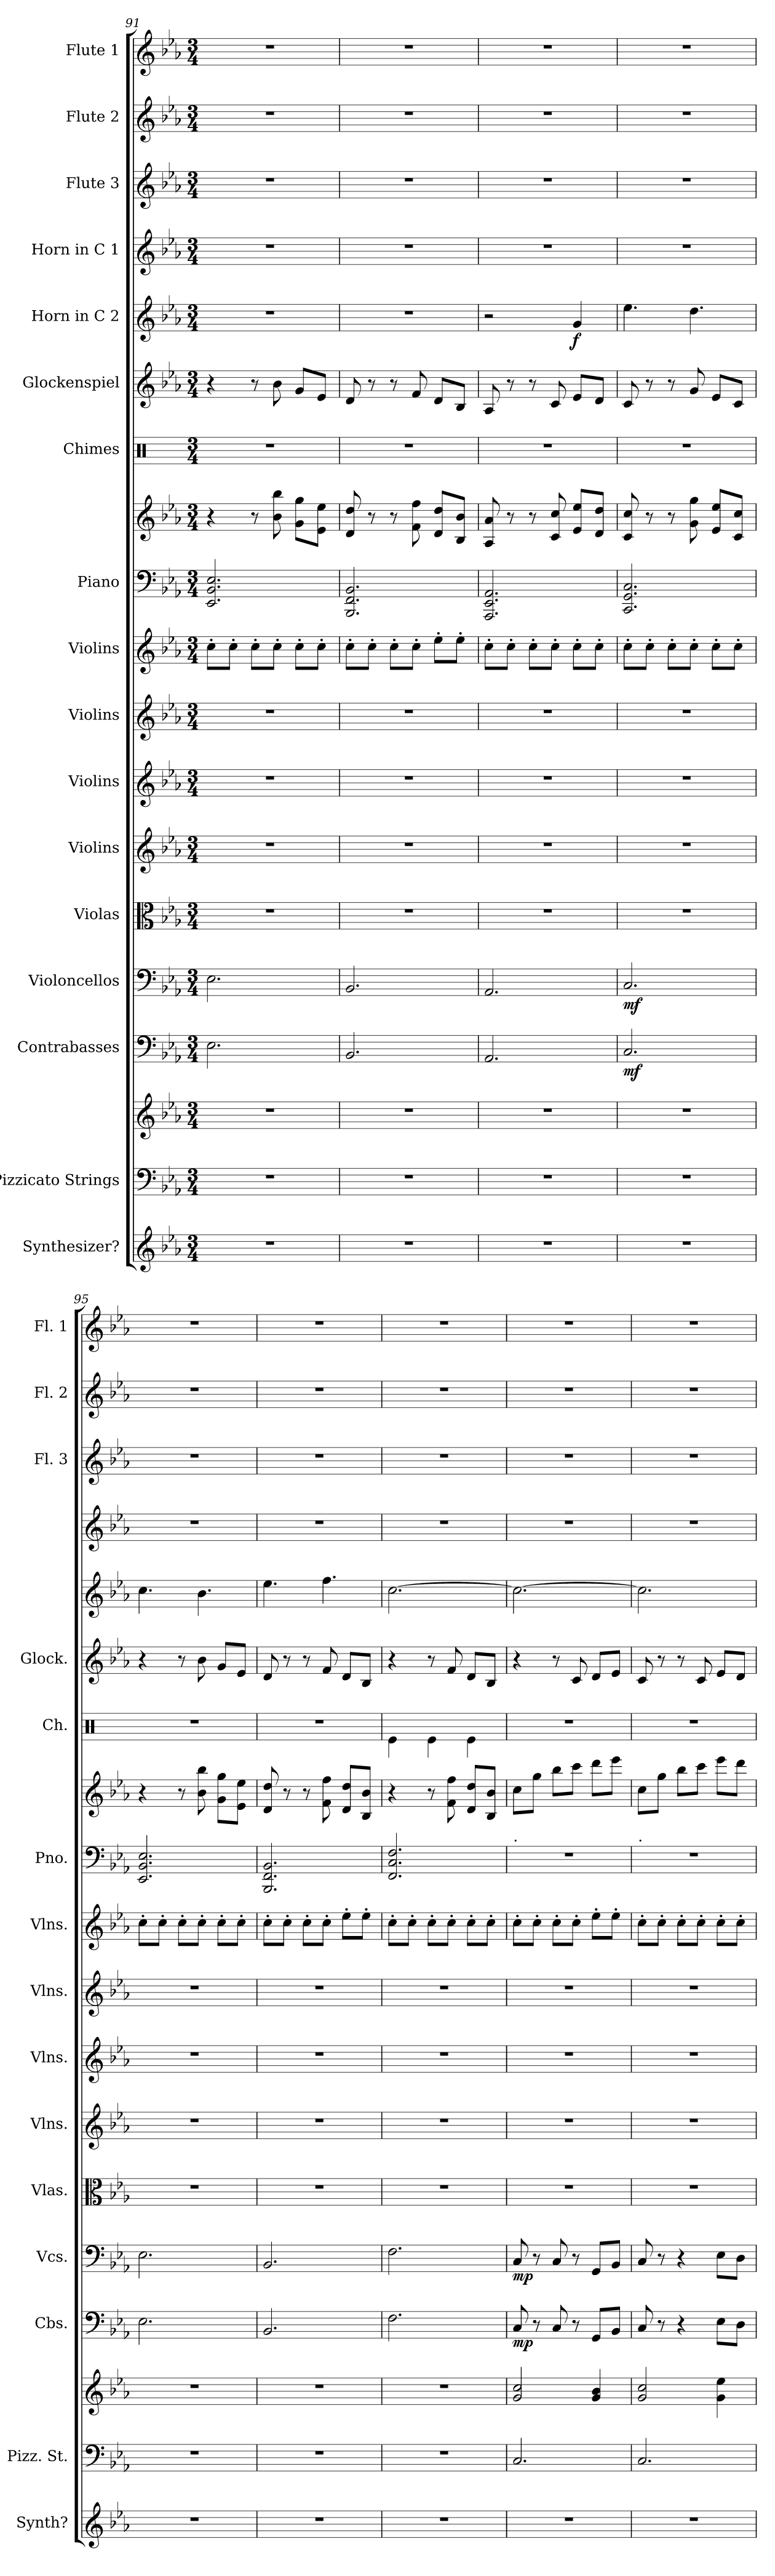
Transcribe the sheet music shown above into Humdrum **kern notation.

**kern	**kern	**kern	**kern	**dynam	**kern	**dynam	**kern	**kern	**kern	**kern	**kern	**kern	**kern	**kern	**kern	**kern	**dynam	**kern	**kern	**kern	**kern
*part17	*part16	*part16	*part15	*part15	*part14	*part14	*part13	*part12	*part11	*part10	*part9	*part8	*part8	*part7	*part6	*part5	*part5	*part4	*part3	*part2	*part1
*staff19	*staff18	*staff17	*staff16	*staff16	*staff15	*staff15	*staff14	*staff13	*staff12	*staff11	*staff10	*staff9	*staff8	*staff7	*staff6	*staff5	*staff5	*staff4	*staff3	*staff2	*staff1
*I"Synthesizer?	*I"Pizzicato Strings	*	*I"Contrabasses	*	*I"Violoncellos	*	*I"Violas	*I"Violins	*I"Violins	*I"Violins	*I"Violins	*I"Piano	*	*I"Chimes	*I"Glockenspiel	*I"Horn in C 2	*	*I"Horn in C 1	*I"Flute 3	*I"Flute 2	*I"Flute 1
*I'Synth?	*I'Pizz. St.	*	*I'Cbs.	*	*I'Vcs.	*	*I'Vlas.	*I'Vlns.	*I'Vlns.	*I'Vlns.	*I'Vlns.	*I'Pno.	*	*I'Ch.	*I'Glock.	*	*	*	*I'Fl. 3	*I'Fl. 2	*I'Fl. 1
*clefG2	*clefF4	*clefG2	*clefF4	*	*clefF4	*	*clefC3	*clefG2	*clefG2	*clefG2	*clefG2	*clefF4	*clefG2	*clefX	*clefG2	*clefG2	*	*clefG2	*clefG2	*clefG2	*clefG2
*	*	*	*ITrd7c12	*	*	*	*	*	*	*	*	*	*	*	*ITrd-14c-24	*ITrd7c12	*	*ITrd7c12	*	*	*
*k[b-e-a-]	*k[b-e-a-]	*k[b-e-a-]	*k[b-e-a-]	*	*k[b-e-a-]	*	*k[b-e-a-]	*k[b-e-a-]	*k[b-e-a-]	*k[b-e-a-]	*k[b-e-a-]	*k[b-e-a-]	*k[b-e-a-]	*k[]	*k[b-e-a-]	*k[b-e-a-]	*	*k[b-e-a-]	*k[b-e-a-]	*k[b-e-a-]	*k[b-e-a-]
*M3/4	*M3/4	*M3/4	*M3/4	*	*M3/4	*	*M3/4	*M3/4	*M3/4	*M3/4	*M3/4	*M3/4	*M3/4	*M3/4	*M3/4	*M3/4	*	*M3/4	*M3/4	*M3/4	*M3/4
=91	=91	=91	=91	=91	=91	=91	=91	=91	=91	=91	=91	=91	=91	=91	=91	=91	=91	=91	=91	=91	=91
2.r	2.r	2.r	2.EE-\	.	2.E-\	.	2.r	2.r	2.r	2.r	8cc'\L	2.EE-/ 2.BB-/ 2.E-/	4r	2.r	4r	2.r	.	2.r	2.r	2.r	2.r
.	.	.	.	.	.	.	.	.	.	.	8cc'\J	.	.	.	.	.	.	.	.	.	.
.	.	.	.	.	.	.	.	.	.	.	8cc'\L	.	8r	.	8r	.	.	.	.	.	.
.	.	.	.	.	.	.	.	.	.	.	8cc'\J	.	8b-\ 8bb-\	.	8bbb-\	.	.	.	.	.	.
.	.	.	.	.	.	.	.	.	.	.	8cc'\L	.	8g\ 8gg\L	.	8ggg/L	.	.	.	.	.	.
.	.	.	.	.	.	.	.	.	.	.	8cc'\J	.	8e-\ 8ee-\J	.	8eee-/J	.	.	.	.	.	.
=92	=92	=92	=92	=92	=92	=92	=92	=92	=92	=92	=92	=92	=92	=92	=92	=92	=92	=92	=92	=92	=92
2.r	2.r	2.r	2.BBB-/	.	2.BB-/	.	2.r	2.r	2.r	2.r	8cc'\L	2.BBB-/ 2.FF/ 2.BB-/	8d/ 8dd/	2.r	8ddd/	2.r	.	2.r	2.r	2.r	2.r
.	.	.	.	.	.	.	.	.	.	.	8cc'\J	.	8r	.	8r	.	.	.	.	.	.
.	.	.	.	.	.	.	.	.	.	.	8cc'\L	.	8r	.	8r	.	.	.	.	.	.
.	.	.	.	.	.	.	.	.	.	.	8cc'\J	.	8f\ 8ff\	.	8fff/	.	.	.	.	.	.
.	.	.	.	.	.	.	.	.	.	.	8ee-'\L	.	8d/ 8dd/L	.	8ddd/L	.	.	.	.	.	.
.	.	.	.	.	.	.	.	.	.	.	8ee-'\J	.	8B-/ 8b-/J	.	8bb-/J	.	.	.	.	.	.
=93	=93	=93	=93	=93	=93	=93	=93	=93	=93	=93	=93	=93	=93	=93	=93	=93	=93	=93	=93	=93	=93
2.r	2.r	2.r	2.AAA-/	.	2.AA-/	.	2.r	2.r	2.r	2.r	8cc'\L	2.AAA-/ 2.EE-/ 2.AA-/	8A-/ 8a-/	2.r	8aa-/	2r	.	2.r	2.r	2.r	2.r
.	.	.	.	.	.	.	.	.	.	.	8cc'\J	.	8r	.	8r	.	.	.	.	.	.
.	.	.	.	.	.	.	.	.	.	.	8cc'\L	.	8r	.	8r	.	.	.	.	.	.
.	.	.	.	.	.	.	.	.	.	.	8cc'\J	.	8c/ 8cc/	.	8ccc/	.	.	.	.	.	.
!	!	!	!	!	!	!	!	!	!	!	!	!	!	!	!	!	!LO:DY:b	!	!	!	!
.	.	.	.	.	.	.	.	.	.	.	8cc'\L	.	8e-/ 8ee-/L	.	8eee-/L	4G/	f	.	.	.	.
.	.	.	.	.	.	.	.	.	.	.	8cc'\J	.	8d/ 8dd/J	.	8ddd/J	.	.	.	.	.	.
!!LO:LB:g=z
=94	=94	=94	=94	=94	=94	=94	=94	=94	=94	=94	=94	=94	=94	=94	=94	=94	=94	=94	=94	=94	=94
!	!	!	!	!LO:DY:b	!	!LO:DY:b	!	!	!	!	!	!	!	!	!	!	!	!	!	!	!
2.r	2.r	2.r	2.CC/	mf	2.C/	mf	2.r	2.r	2.r	2.r	8cc'\L	2.CC/ 2.GG/ 2.C/	8c/ 8cc/	2.r	8ccc/	4.e-\	.	2.r	2.r	2.r	2.r
.	.	.	.	.	.	.	.	.	.	.	8cc'\J	.	8r	.	8r	.	.	.	.	.	.
.	.	.	.	.	.	.	.	.	.	.	8cc'\L	.	8r	.	8r	.	.	.	.	.	.
.	.	.	.	.	.	.	.	.	.	.	8cc'\J	.	8g\ 8gg\	.	8ggg/	4.d\	.	.	.	.	.
.	.	.	.	.	.	.	.	.	.	.	8cc'\L	.	8e-/ 8ee-/L	.	8eee-/L	.	.	.	.	.	.
.	.	.	.	.	.	.	.	.	.	.	8cc'\J	.	8c/ 8cc/J	.	8ccc/J	.	.	.	.	.	.
=95	=95	=95	=95	=95	=95	=95	=95	=95	=95	=95	=95	=95	=95	=95	=95	=95	=95	=95	=95	=95	=95
2.r	2.r	2.r	2.EE-\	.	2.E-\	.	2.r	2.r	2.r	2.r	8cc'\L	2.EE-/ 2.BB-/ 2.E-/	4r	2.r	4r	4.c\	.	2.r	2.r	2.r	2.r
.	.	.	.	.	.	.	.	.	.	.	8cc'\J	.	.	.	.	.	.	.	.	.	.
.	.	.	.	.	.	.	.	.	.	.	8cc'\L	.	8r	.	8r	.	.	.	.	.	.
.	.	.	.	.	.	.	.	.	.	.	8cc'\J	.	8b-\ 8bb-\	.	8bbb-\	4.B-\	.	.	.	.	.
.	.	.	.	.	.	.	.	.	.	.	8cc'\L	.	8g\ 8gg\L	.	8ggg/L	.	.	.	.	.	.
.	.	.	.	.	.	.	.	.	.	.	8cc'\J	.	8e-\ 8ee-\J	.	8eee-/J	.	.	.	.	.	.
=96	=96	=96	=96	=96	=96	=96	=96	=96	=96	=96	=96	=96	=96	=96	=96	=96	=96	=96	=96	=96	=96
2.r	2.r	2.r	2.BBB-/	.	2.BB-/	.	2.r	2.r	2.r	2.r	8cc'\L	2.BBB-/ 2.FF/ 2.BB-/	8d/ 8dd/	2.r	8ddd/	4.e-\	.	2.r	2.r	2.r	2.r
.	.	.	.	.	.	.	.	.	.	.	8cc'\J	.	8r	.	8r	.	.	.	.	.	.
.	.	.	.	.	.	.	.	.	.	.	8cc'\L	.	8r	.	8r	.	.	.	.	.	.
.	.	.	.	.	.	.	.	.	.	.	8cc'\J	.	8f\ 8ff\	.	8fff/	4.f\	.	.	.	.	.
.	.	.	.	.	.	.	.	.	.	.	8ee-'\L	.	8d/ 8dd/L	.	8ddd/L	.	.	.	.	.	.
.	.	.	.	.	.	.	.	.	.	.	8ee-'\J	.	8B-/ 8b-/J	.	8bb-/J	.	.	.	.	.	.
=97	=97	=97	=97	=97	=97	=97	=97	=97	=97	=97	=97	=97	=97	=97	=97	=97	=97	=97	=97	=97	=97
2.r	2.r	2.r	2.FF\	.	2.F\	.	2.r	2.r	2.r	2.r	8cc'\L	2.FF/ 2.C/ 2.F/	4r	4Re\	4r	[2.c\	.	2.r	2.r	2.r	2.r
.	.	.	.	.	.	.	.	.	.	.	8cc'\J	.	.	.	.	.	.	.	.	.	.
.	.	.	.	.	.	.	.	.	.	.	8cc'\L	.	8r	4Re\	8r	.	.	.	.	.	.
.	.	.	.	.	.	.	.	.	.	.	8cc'\J	.	8f\ 8ff\	.	8fff/	.	.	.	.	.	.
.	.	.	.	.	.	.	.	.	.	.	8cc'\L	.	8d/ 8dd/L	4Re\	8ddd/L	.	.	.	.	.	.
.	.	.	.	.	.	.	.	.	.	.	8cc'\J	.	8B-/ 8b-/J	.	8bb-/J	.	.	.	.	.	.
!!LO:PB:g=z
=98	=98	=98	=98	=98	=98	=98	=98	=98	=98	=98	=98	=98	=98	=98	=98	=98	=98	=98	=98	=98	=98
!	!	!	!	!	!	!	!	!	!	!	!	!LO:TX:a:t=.	!	!	!	!	!	!	!	!	!
!	!	!	!	!LO:DY:b	!	!LO:DY:b	!	!	!	!	!	!	!	!	!	!	!	!	!	!	!
2.r	2.C/	2g/ 2cc/	8CC/	mp	8C/	mp	2.r	2.r	2.r	2.r	8cc'\L	2.r	8cc\L	2.r	4r	2.c\_	.	2.r	2.r	2.r	2.r
.	.	.	8r	.	8r	.	.	.	.	.	8cc'\J	.	8gg\J	.	.	.	.	.	.	.	.
.	.	.	8CC/	.	8C/	.	.	.	.	.	8cc'\L	.	8bb-\L	.	8r	.	.	.	.	.	.
.	.	.	8r	.	8r	.	.	.	.	.	8cc'\J	.	8ccc\J	.	8ccc/	.	.	.	.	.	.
.	.	4g/ 4b-/	8GGG/L	.	8GG/L	.	.	.	.	.	8ee-'\L	.	8ddd\L	.	8ddd/L	.	.	.	.	.	.
.	.	.	8BBB-/J	.	8BB-/J	.	.	.	.	.	8ee-'\J	.	8eee-\J	.	8eee-/J	.	.	.	.	.	.
=99	=99	=99	=99	=99	=99	=99	=99	=99	=99	=99	=99	=99	=99	=99	=99	=99	=99	=99	=99	=99	=99
!	!	!	!	!	!	!	!	!	!	!	!	!LO:TX:a:t=.	!	!	!	!	!	!	!	!	!
2.r	2.C/	2g/ 2cc/	8CC/	.	8C/	.	2.r	2.r	2.r	2.r	8cc'\L	2.r	8cc\L	2.r	8ccc/	2.c\]	.	2.r	2.r	2.r	2.r
.	.	.	8r	.	8r	.	.	.	.	.	8cc'\J	.	8gg\J	.	8r	.	.	.	.	.	.
.	.	.	4r	.	4r	.	.	.	.	.	8cc'\L	.	8bb-\L	.	8r	.	.	.	.	.	.
.	.	.	.	.	.	.	.	.	.	.	8cc'\J	.	8ccc\J	.	8ccc/	.	.	.	.	.	.
.	.	4g\ 4ee-\	8EE-\L	.	8E-\L	.	.	.	.	.	8cc'\L	.	8eee-\L	.	8eee-/L	.	.	.	.	.	.
.	.	.	8DD\J	.	8D\J	.	.	.	.	.	8cc'\J	.	8ddd\J	.	8ddd/J	.	.	.	.	.	.
=	=	=	=	=	=	=	=	=	=	=	=	=	=	=	=	=	=	=	=	=	=
*-	*-	*-	*-	*-	*-	*-	*-	*-	*-	*-	*-	*-	*-	*-	*-	*-	*-	*-	*-	*-	*-
